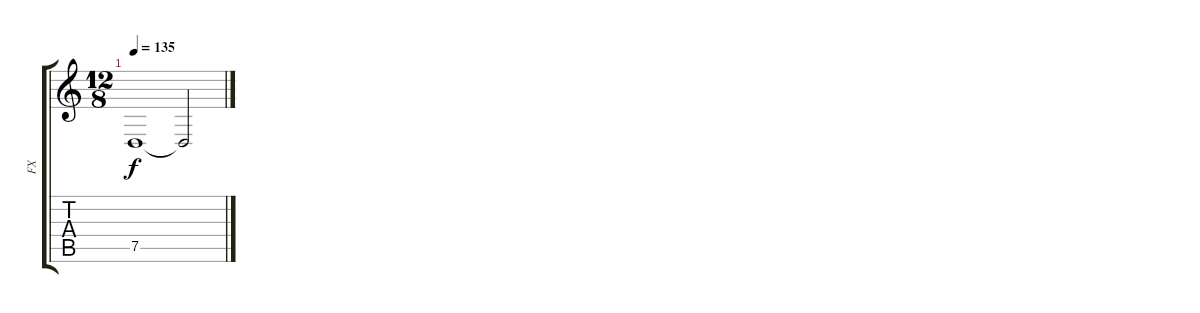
\track ("FX" "FX") {instrument trumpet}
\staff {score tabs}
\tuning (D4 A3 F3 C3 G2 D2) {hide}
\ts (12 8)
\tempo 135
\clef g2
\ks c
7.5{t}.1{dy f} 7.5{t}.2
